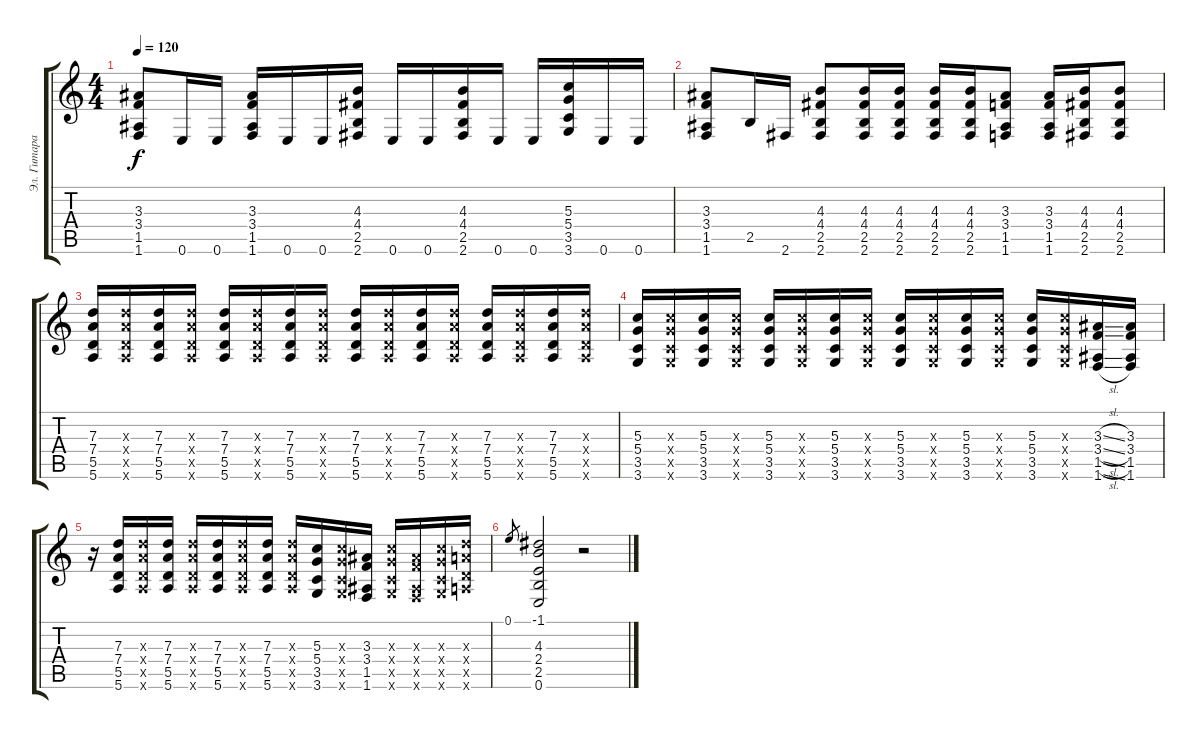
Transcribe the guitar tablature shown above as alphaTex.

\track ("Эл. Гитара" "Эл. Гитара") {instrument distortionguitar}
\staff {score tabs}
\tuning (E4 B3 G3 D3 A2 E2) {hide}
\ts (4 4)
\tempo 120
\clef g2
\ks c
(3.3 3.4 1.5 1.6).8{dy f} 0.6.16 0.6.16 (3.3 3.4 1.5 1.6).16 0.6.16 0.6.16 (4.3 4.4 2.5 2.6).16 0.6.16 0.6.16 (4.3 4.4 2.5 2.6).16 0.6.16 0.6.16 (5.3 5.4 3.5 3.6).16 0.6.16 0.6.16 |
(3.3 3.4 1.5 1.6).8 2.5.16 2.6.16 (4.3 4.4 2.5 2.6).8 (4.3 4.4 2.5 2.6).16 (4.3 4.4 2.5 2.6).16 (4.3 4.4 2.5 2.6).16 (4.3 4.4 2.5 2.6).16 (3.3 3.4 1.5 1.6).8 (3.3 3.4 1.5 1.6).16 (4.3 4.4 2.5 2.6).16 (4.3 4.4 2.5 2.6).8 |
(7.3 7.4 5.5 5.6).16 (7.3{x} 7.4{x} 5.5{x} 5.6{x}).16 (7.3 7.4 5.5 5.6).16 (7.3{x} 7.4{x} 5.5{x} 5.6{x}).16 (7.3 7.4 5.5 5.6).16 (7.3{x} 7.4{x} 5.5{x} 5.6{x}).16 (7.3 7.4 5.5 5.6).16 (7.3{x} 7.4{x} 5.5{x} 5.6{x}).16 (7.3 7.4 5.5 5.6).16 (7.3{x} 7.4{x} 5.5{x} 5.6{x}).16 (7.3 7.4 5.5 5.6).16 (7.3{x} 7.4{x} 5.5{x} 5.6{x}).16 (7.3 7.4 5.5 5.6).16 (7.3{x} 7.4{x} 5.5{x} 5.6{x}).16 (7.3 7.4 5.5 5.6).16 (7.3{x} 7.4{x} 5.5{x} 5.6{x}).16 |
(5.3 5.4 3.5 3.6).16 (5.3{x} 5.4{x} 3.5{x} 3.6{x}).16 (5.3 5.4 3.5 3.6).16 (5.3{x} 5.4{x} 3.5{x} 3.6{x}).16 (5.3 5.4 3.5 3.6).16 (5.3{x} 5.4{x} 3.5{x} 3.6{x}).16 (5.3 5.4 3.5 3.6).16 (5.3{x} 5.4{x} 3.5{x} 3.6{x}).16 (5.3 5.4 3.5 3.6).16 (5.3{x} 5.4{x} 3.5{x} 3.6{x}).16 (5.3 5.4 3.5 3.6).16 (5.3{x} 5.4{x} 3.5{x} 3.6{x}).16 (5.3 5.4 3.5 3.6).16 (5.3{x} 5.4{x} 3.5{x} 3.6{x}).16 (3.3{sl} 3.4{sl} 1.5{sl} 1.6{sl}).16 (3.3 3.4 1.5 1.6).16 |
r.16 (7.3 7.4 5.5 5.6).16 (7.3{x} 7.4{x} 5.5{x} 5.6{x}).16 (7.3 7.4 5.5 5.6).16 (7.3{x} 7.4{x} 5.5{x} 5.6{x}).16 (7.3 7.4 5.5 5.6).16 (7.3{x} 7.4{x} 5.5{x} 5.6{x}).16 (7.3 7.4 5.5 5.6).16 (7.3{x} 7.4{x} 5.5{x} 5.6{x}).16 (5.3 5.4 3.5 3.6).16 (5.3{x} 5.4{x} 3.5{x} 3.6{x}).16 (3.3 3.4 1.5 1.6).16 (5.3{x} 5.4{x} 3.5{x} 3.6{x}).16 (3.3{x} 3.4{x} 1.5{x} 1.6{x}).16 (5.3{x} 5.4{x} 3.5{x} 3.6{x}).16 (7.3{x} 7.4{x} 5.5{x} 5.6{x}).16 |
0.1.8{gr} (-1.1 4.3 2.4 2.5 0.6).2 r.2
